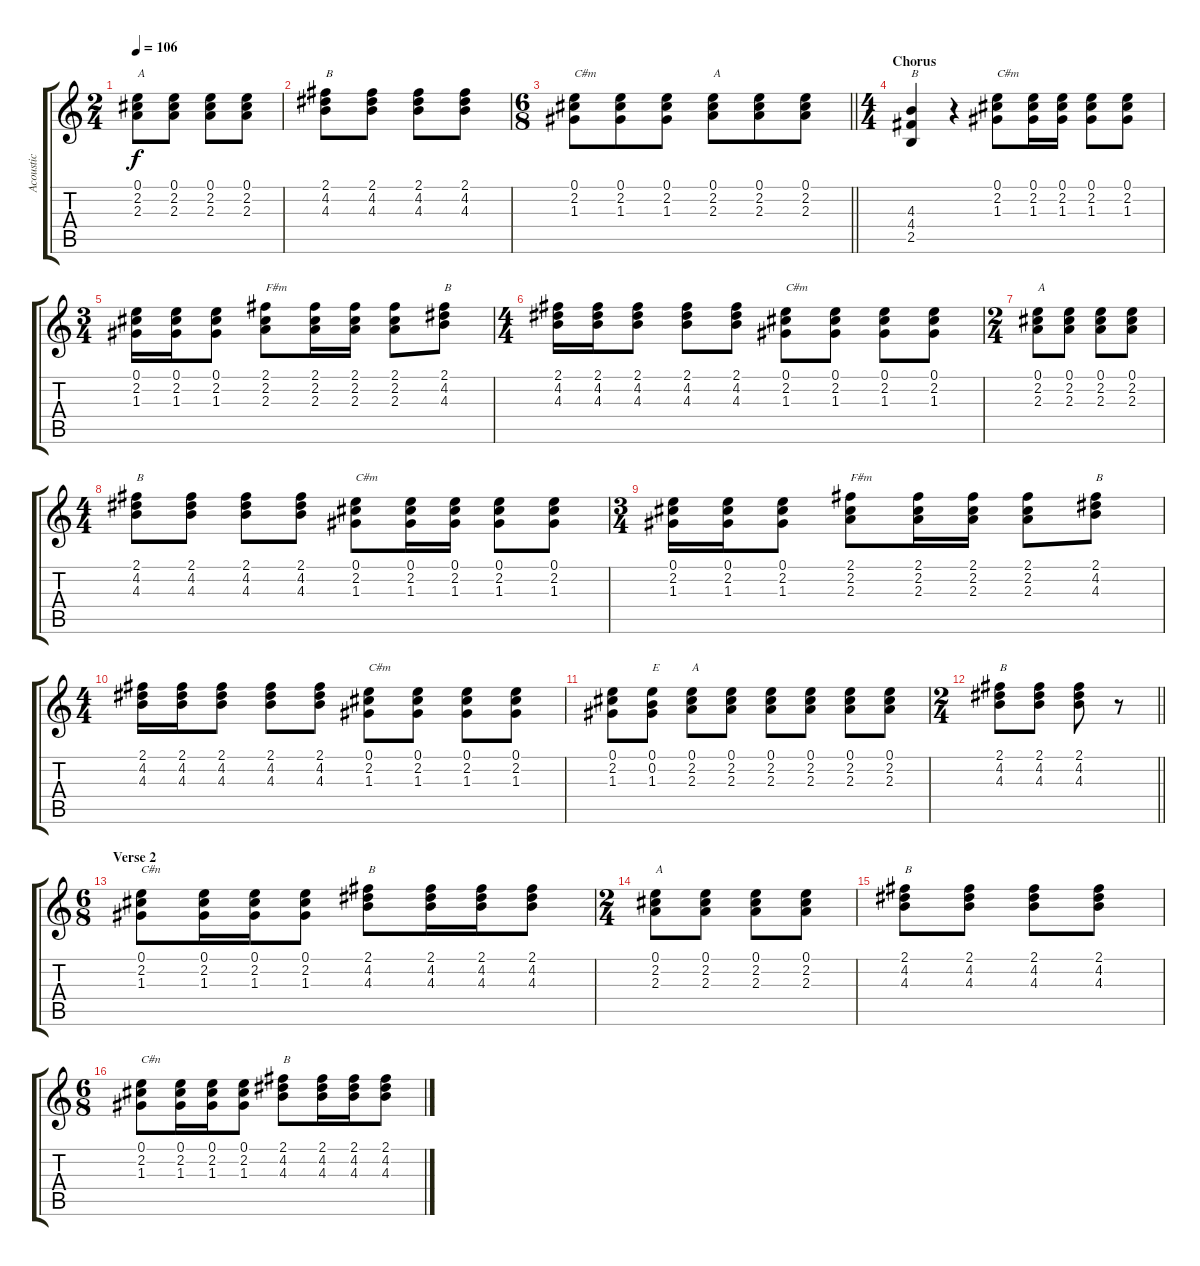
\track ("Acoustic" "Acoustic") {instrument acousticguitarsteel}
\staff {score tabs}
\tuning (E4 B3 G3 D3 A2 E2) {hide}
\ts (2 4)
\tempo 106
\clef g2
\ks c
(0.1 2.2 2.3).8{txt "A" dy f} (0.1 2.2 2.3).8 (0.1 2.2 2.3).8 (0.1 2.2 2.3).8 |
(2.1 4.2 4.3).8{txt "B"} (2.1 4.2 4.3).8 (2.1 4.2 4.3).8 (2.1 4.2 4.3).8 |
\ts (6 8)
\barLineRight lightlight
(0.1 2.2 1.3).8{txt "C#m"} (0.1 2.2 1.3).8 (0.1 2.2 1.3).8 (0.1 2.2 2.3).8{txt "A"} (0.1 2.2 2.3).8 (0.1 2.2 2.3).8 |
\ts (4 4)
\section ("" "Chorus")
(4.3 4.4 2.5).4{txt "B"} r.4 (0.1 2.2 1.3).8{txt "C#m"} (0.1 2.2 1.3).16 (0.1 2.2 1.3).16 (0.1 2.2 1.3).8 (0.1 2.2 1.3).8 |
\ts (3 4)
(0.1 2.2 1.3).16 (0.1 2.2 1.3).16 (0.1 2.2 1.3).8 (2.1 2.2 2.3).8{txt "F#m"} (2.1 2.2 2.3).16 (2.1 2.2 2.3).16 (2.1 2.2 2.3).8 (2.1 4.2 4.3).8{txt "B"} |
\ts (4 4)
(2.1 4.2 4.3).16 (2.1 4.2 4.3).16 (2.1 4.2 4.3).8 (2.1 4.2 4.3).8 (2.1 4.2 4.3).8 (0.1 2.2 1.3).8{txt "C#m"} (0.1 2.2 1.3).8 (0.1 2.2 1.3).8 (0.1 2.2 1.3).8 |
\ts (2 4)
(0.1 2.2 2.3).8{txt "A"} (0.1 2.2 2.3).8 (0.1 2.2 2.3).8 (0.1 2.2 2.3).8 |
\ts (4 4)
(2.1 4.2 4.3).8{txt "B"} (2.1 4.2 4.3).8 (2.1 4.2 4.3).8 (2.1 4.2 4.3).8 (0.1 2.2 1.3).8{txt "C#m"} (0.1 2.2 1.3).16 (0.1 2.2 1.3).16 (0.1 2.2 1.3).8 (0.1 2.2 1.3).8 |
\ts (3 4)
(0.1 2.2 1.3).16 (0.1 2.2 1.3).16 (0.1 2.2 1.3).8 (2.1 2.2 2.3).8{txt "F#m"} (2.1 2.2 2.3).16 (2.1 2.2 2.3).16 (2.1 2.2 2.3).8 (2.1 4.2 4.3).8{txt "B"} |
\ts (4 4)
(2.1 4.2 4.3).16 (2.1 4.2 4.3).16 (2.1 4.2 4.3).8 (2.1 4.2 4.3).8 (2.1 4.2 4.3).8 (0.1 2.2 1.3).8{txt "C#m"} (0.1 2.2 1.3).8 (0.1 2.2 1.3).8 (0.1 2.2 1.3).8 |
(0.1 2.2 1.3).8 (0.1 0.2 1.3).8{txt "E"} (0.1 2.2 2.3).8{txt "A"} (0.1 2.2 2.3).8 (0.1 2.2 2.3).8 (0.1 2.2 2.3).8 (0.1 2.2 2.3).8 (0.1 2.2 2.3).8 |
\ts (2 4)
\barLineRight lightlight
(2.1 4.2 4.3).8{txt "B"} (2.1 4.2 4.3).8 (2.1 4.2 4.3).8 r.8 |
\ts (6 8)
\section ("" "Verse 2")
(0.1 2.2 1.3).8{txt "C#n"} (0.1 2.2 1.3).16 (0.1 2.2 1.3).16 (0.1 2.2 1.3).8 (2.1 4.2 4.3).8{txt "B"} (2.1 4.2 4.3).16 (2.1 4.2 4.3).16 (2.1 4.2 4.3).8 |
\ts (2 4)
(0.1 2.2 2.3).8{txt "A"} (0.1 2.2 2.3).8 (0.1 2.2 2.3).8 (0.1 2.2 2.3).8 |
(2.1 4.2 4.3).8{txt "B"} (2.1 4.2 4.3).8 (2.1 4.2 4.3).8 (2.1 4.2 4.3).8 |
\ts (6 8)
(0.1 2.2 1.3).8{txt "C#n"} (0.1 2.2 1.3).16 (0.1 2.2 1.3).16 (0.1 2.2 1.3).8 (2.1 4.2 4.3).8{txt "B"} (2.1 4.2 4.3).16 (2.1 4.2 4.3).16 (2.1 4.2 4.3).8
